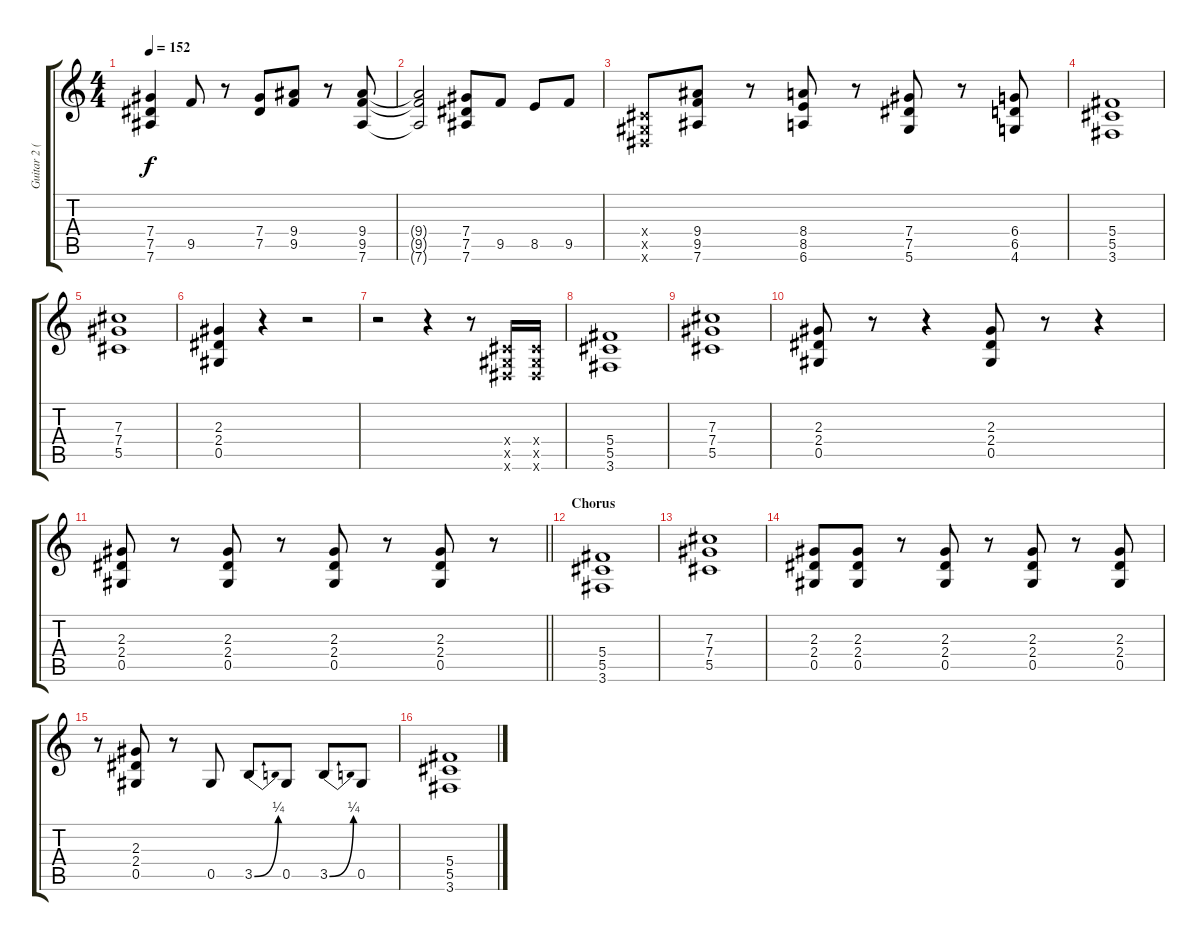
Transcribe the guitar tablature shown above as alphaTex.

\track ("Guitar 2 (Izzy)" "Guitar 2 (") {instrument distortionguitar}
\staff {score tabs}
\tuning (Eb4 Bb3 Gb3 Db3 Ab2 Eb2) {hide}
\ts (4 4)
\tempo 152
\clef g2
\ks c
(7.4{t} 7.5{t} 7.6{t}).4{dy f} 9.5.8 r.8 (7.4 7.5).8 (9.4 9.5).8 r.8 (9.4 9.5 7.6).8 |
(9.4{t} 9.5{t} 7.6{t}).2 (7.4 7.5 7.6).8 9.5.8 8.5.8 9.5.8 |
(0.4{x} 0.5{x} 0.6{x}).8 (9.4 9.5 7.6).8 r.8 (8.4 8.5 6.6).8 r.8 (7.4 7.5 5.6).8 r.8 (6.4 6.5 4.6).8 |
(5.4 5.5 3.6).1 |
(7.3 7.4 5.5).1 |
(2.3 2.4 0.5).4 r.4 r.2 |
r.2 r.4 r.8 (0.4{x} 0.5{x} 0.6{x}).16 (0.4{x} 0.5{x} 0.6{x}).16 |
(5.4 5.5 3.6).1 |
(7.3 7.4 5.5).1 |
(2.3 2.4 0.5).8 r.8 r.4 (2.3 2.4 0.5).8 r.8 r.4 |
\barLineRight lightlight
(2.3 2.4 0.5).8 r.8 (2.3 2.4 0.5).8 r.8 (2.3 2.4 0.5).8 r.8 (2.3 2.4 0.5).8 r.8 |
\section ("" "Chorus")
(5.4 5.5 3.6).1 |
(7.3 7.4 5.5).1 |
(2.3 2.4 0.5).8 (2.3 2.4 0.5).8 r.8 (2.3 2.4 0.5).8 r.8 (2.3 2.4 0.5).8 r.8 (2.3 2.4 0.5).8 |
r.8 (2.3 2.4 0.5).8 r.8 0.5.8 3.5{be (bend 0 0 60 1)}.8 0.5.8 3.5{be (bend 0 0 60 1)}.8 0.5.8 |
(5.4 5.5 3.6).1
